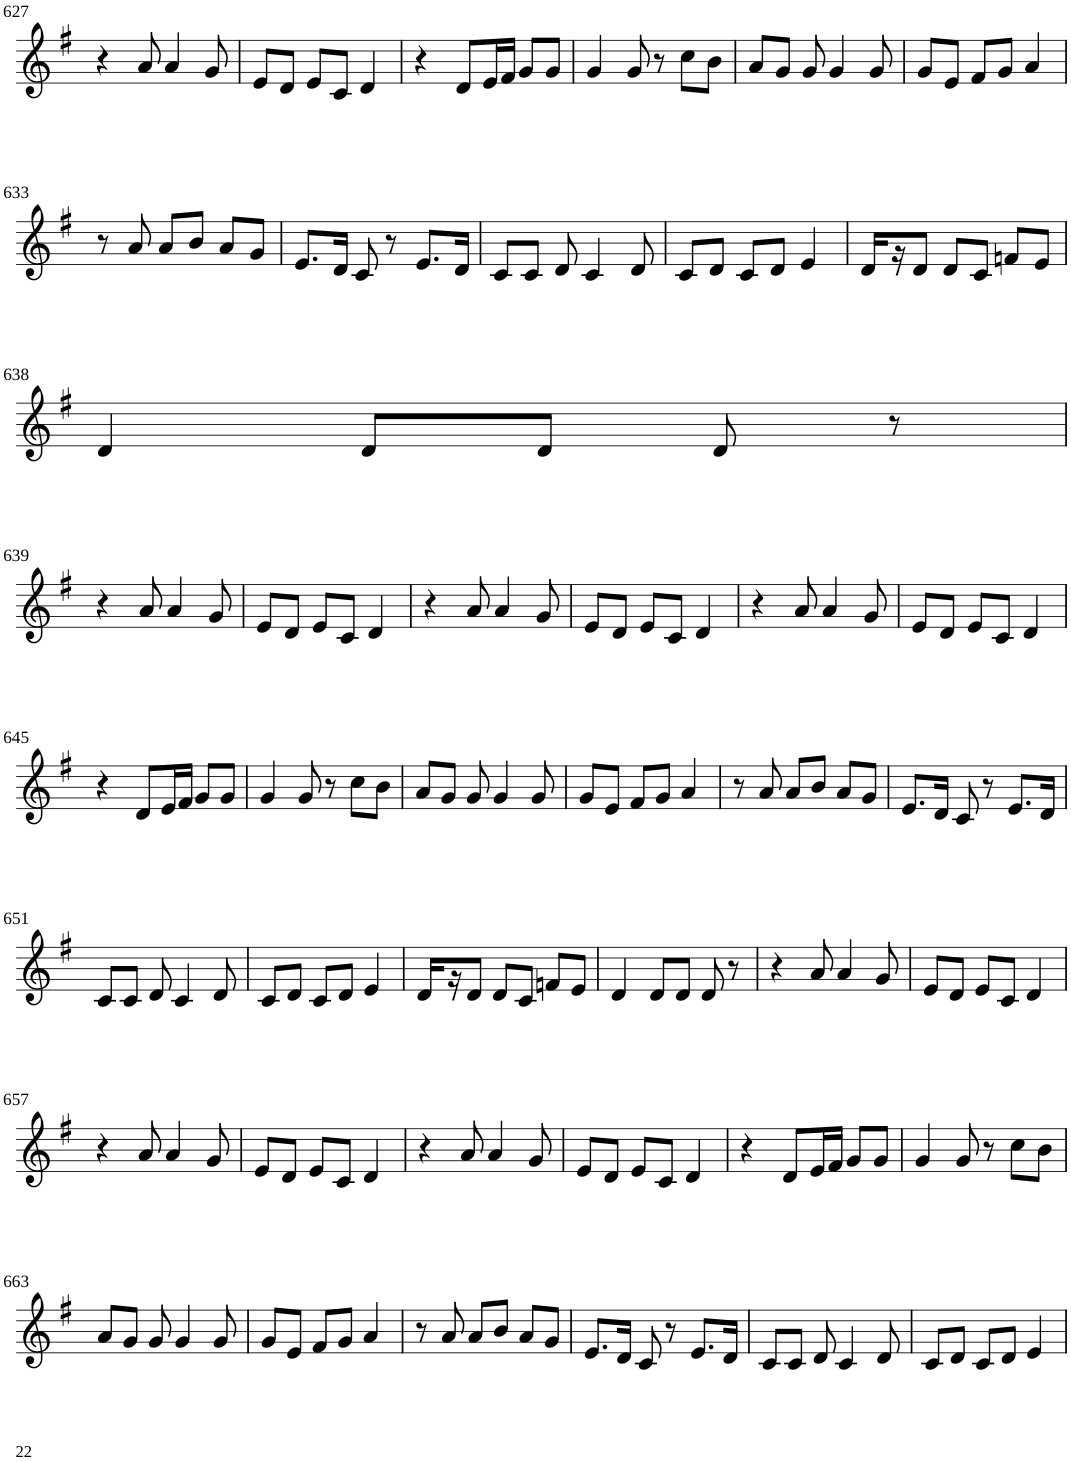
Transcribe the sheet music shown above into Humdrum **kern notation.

**kern
*part1
*staff1
*I"Violin
!!LO:PB:g=z
*clefG2
*k[f#]
*G:
*M3/4
=627
4r
8a/
4a/
8g/
=628
8e/L
8d/J
8e/L
8c/J
4d/
=629
4r
8d/L
16e/L
16f#/JJ
8g/L
8g/J
=630
4g/
8g/
8r
8cc\L
8b\J
=631
8a/L
8g/J
8g/
4g/
8g/
=632
8g/L
8e/J
8f#/L
8g/J
4a/
!!LO:LB:g=z
=633
8r
8a/
8a/L
8b/J
8a/L
8g/J
=634
8.e/L
16d/Jk
8c/
8r
8.e/L
16d/Jk
=635
8c/L
8c/J
8d/
4c/
8d/
=636
8c/L
8d/J
8c/L
8d/J
4e/
=637
16d/LL
16r
8d/J
8d/L
8c/J
8fn/L
8e/J
!!LO:LB:g=z
=638
4d/
8d/L
8d/J
8d/
8r
!!LO:LB:g=z
=639
4r
8a/
4a/
8g/
=640
8e/L
8d/J
8e/L
8c/J
4d/
=641
4r
8a/
4a/
8g/
=642
8e/L
8d/J
8e/L
8c/J
4d/
=643
4r
8a/
4a/
8g/
=644
8e/L
8d/J
8e/L
8c/J
4d/
!!LO:LB:g=z
=645
4r
8d/L
16e/L
16f#/JJ
8g/L
8g/J
=646
4g/
8g/
8r
8cc\L
8b\J
=647
8a/L
8g/J
8g/
4g/
8g/
=648
8g/L
8e/J
8f#/L
8g/J
4a/
=649
8r
8a/
8a/L
8b/J
8a/L
8g/J
=650
8.e/L
16d/Jk
8c/
8r
8.e/L
16d/Jk
!!LO:LB:g=z
=651
8c/L
8c/J
8d/
4c/
8d/
=652
8c/L
8d/J
8c/L
8d/J
4e/
=653
16d/LL
16r
8d/J
8d/L
8c/J
8fn/L
8e/J
=654
4d/
8d/L
8d/J
8d/
8r
=655
4r
8a/
4a/
8g/
=656
8e/L
8d/J
8e/L
8c/J
4d/
!!LO:LB:g=z
=657
4r
8a/
4a/
8g/
=658
8e/L
8d/J
8e/L
8c/J
4d/
=659
4r
8a/
4a/
8g/
=660
8e/L
8d/J
8e/L
8c/J
4d/
=661
4r
8d/L
16e/L
16f#/JJ
8g/L
8g/J
=662
4g/
8g/
8r
8cc\L
8b\J
!!LO:LB:g=z
=663
8a/L
8g/J
8g/
4g/
8g/
=664
8g/L
8e/J
8f#/L
8g/J
4a/
=665
8r
8a/
8a/L
8b/J
8a/L
8g/J
=666
8.e/L
16d/Jk
8c/
8r
8.e/L
16d/Jk
=667
8c/L
8c/J
8d/
4c/
8d/
=668
8c/L
8d/J
8c/L
8d/J
4e/
=
*-
